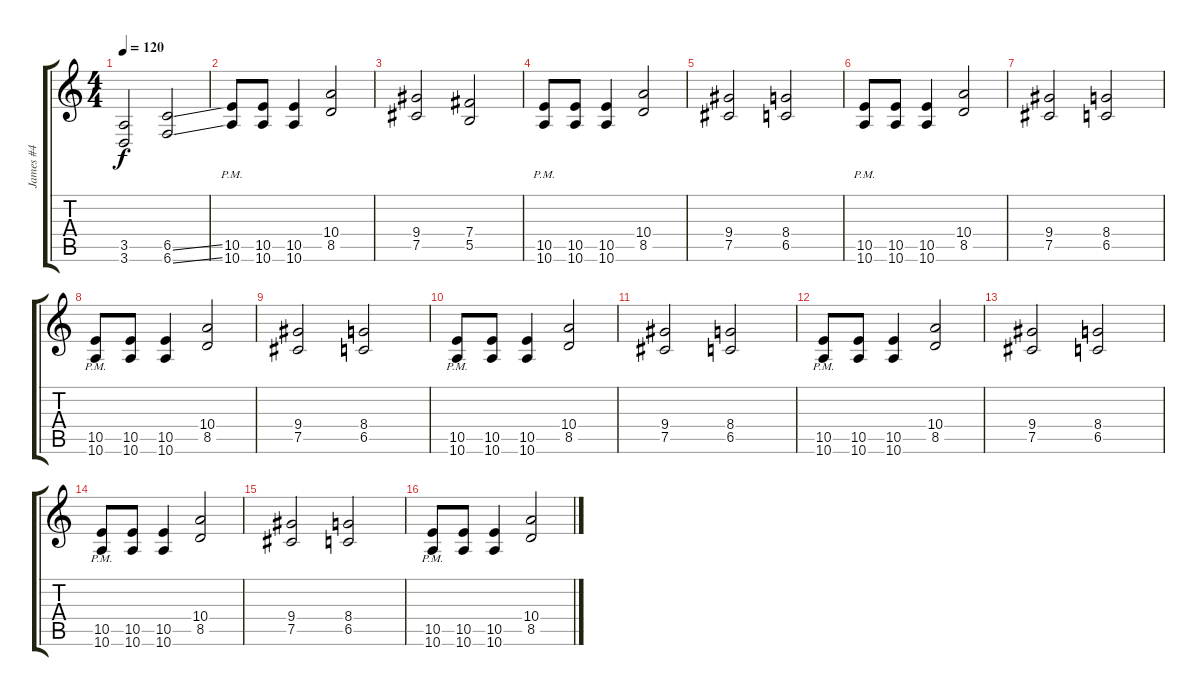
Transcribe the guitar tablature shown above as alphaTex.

\track ("James #4" "James #4") {instrument distortionguitar}
\staff {score tabs}
\tuning (Db4 Ab3 E3 B2 Gb2 B1) {hide}
\ts (4 4)
\tempo 120
\clef g2
\ks c
(3.5 3.6).2{dy f} (6.5{ss} 6.6{ss}).2 |
(10.5{pm} 10.6{pm}).8 (10.5 10.6).8 (10.5 10.6).4 (10.4 8.5).2 |
(9.4 7.5).2 (7.4 5.5).2 |
(10.5{pm} 10.6{pm}).8 (10.5 10.6).8 (10.5 10.6).4 (10.4 8.5).2 |
(9.4 7.5).2 (8.4 6.5).2 |
(10.5{pm} 10.6{pm}).8 (10.5 10.6).8 (10.5 10.6).4 (10.4 8.5).2 |
(9.4 7.5).2 (8.4 6.5).2 |
(10.5{pm} 10.6{pm}).8 (10.5 10.6).8 (10.5 10.6).4 (10.4 8.5).2 |
(9.4 7.5).2 (8.4 6.5).2 |
(10.5{pm} 10.6{pm}).8 (10.5 10.6).8 (10.5 10.6).4 (10.4 8.5).2 |
(9.4 7.5).2 (8.4 6.5).2 |
(10.5{pm} 10.6{pm}).8 (10.5 10.6).8 (10.5 10.6).4 (10.4 8.5).2 |
(9.4 7.5).2 (8.4 6.5).2 |
(10.5{pm} 10.6{pm}).8 (10.5 10.6).8 (10.5 10.6).4 (10.4 8.5).2 |
(9.4 7.5).2 (8.4 6.5).2 |
(10.5{pm} 10.6{pm}).8 (10.5 10.6).8 (10.5 10.6).4 (10.4 8.5).2
